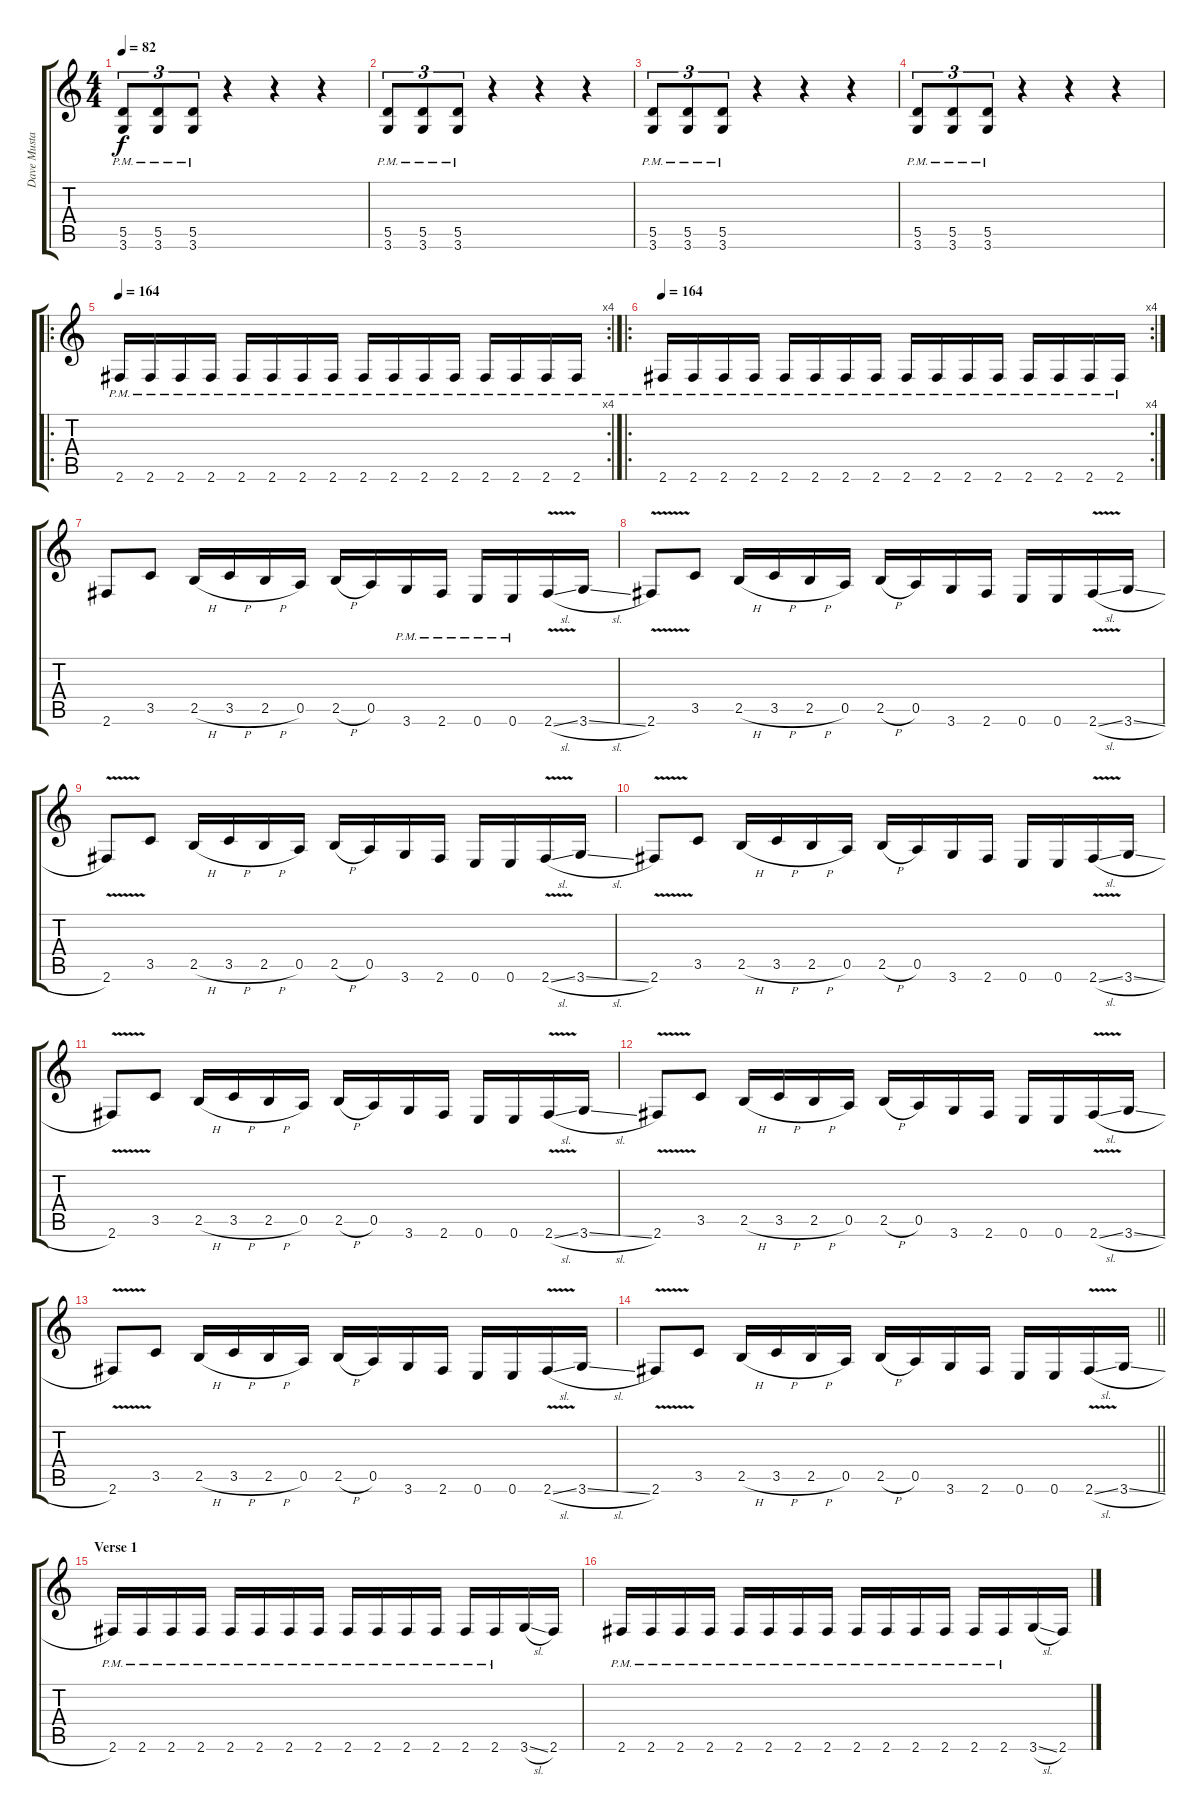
\track ("Dave Mustaine " "Dave Musta") {instrument distortionguitar}
\staff {score tabs}
\tuning (E4 B3 G3 D3 A2 E2) {hide}
\ts (4 4)
\tempo 82
\clef g2
\ks c
(5.5{pm} 3.6{pm}).8{tu (3 2) dy f} (5.5{pm} 3.6{pm}).8{tu (3 2)} (5.5{pm} 3.6{pm}).8{tu (3 2)} r.4 r.4 r.4 |
(5.5{pm} 3.6{pm}).8{tu (3 2)} (5.5{pm} 3.6{pm}).8{tu (3 2)} (5.5{pm} 3.6{pm}).8{tu (3 2)} r.4 r.4 r.4 |
(5.5{pm} 3.6{pm}).8{tu (3 2)} (5.5{pm} 3.6{pm}).8{tu (3 2)} (5.5{pm} 3.6{pm}).8{tu (3 2)} r.4 r.4 r.4 |
(5.5{pm} 3.6{pm}).8{tu (3 2)} (5.5{pm} 3.6{pm}).8{tu (3 2)} (5.5{pm} 3.6{pm}).8{tu (3 2)} r.4 r.4 r.4 |
\ro
\rc 4
\tempo 164
2.6{pm}.16{balance 11} 2.6{pm}.16 2.6{pm}.16 2.6{pm}.16 2.6{pm}.16 2.6{pm}.16 2.6{pm}.16 2.6{pm}.16 2.6{pm}.16 2.6{pm}.16 2.6{pm}.16 2.6{pm}.16 2.6{pm}.16 2.6{pm}.16 2.6{pm}.16 2.6{pm}.16 |
\ro
\rc 4
\tempo 164
2.6{pm}.16 2.6{pm}.16 2.6{pm}.16 2.6{pm}.16 2.6{pm}.16 2.6{pm}.16 2.6{pm}.16 2.6{pm}.16 2.6{pm}.16 2.6{pm}.16 2.6{pm}.16 2.6{pm}.16 2.6{pm}.16 2.6{pm}.16 2.6{pm}.16 2.6{pm}.16 |
2.6.8 3.5.8 2.5{h}.16 3.5{h}.16 2.5{h}.16 0.5.16 2.5{h}.16 0.5.16 3.6{pm}.16 2.6{pm}.16 0.6{pm}.16 0.6{pm}.16 2.6{v sl}.16 3.6{sl}.16 |
2.6{v}.8 3.5.8 2.5{h}.16 3.5{h}.16 2.5{h}.16 0.5.16 2.5{h}.16 0.5.16 3.6.16 2.6.16 0.6.16 0.6.16 2.6{v sl}.16 3.6{sl}.16 |
2.6{v}.8 3.5.8 2.5{h}.16 3.5{h}.16 2.5{h}.16 0.5.16 2.5{h}.16 0.5.16 3.6.16 2.6.16 0.6.16 0.6.16 2.6{v sl}.16 3.6{sl}.16 |
2.6{v}.8 3.5.8 2.5{h}.16 3.5{h}.16 2.5{h}.16 0.5.16 2.5{h}.16 0.5.16 3.6.16 2.6.16 0.6.16 0.6.16 2.6{v sl}.16 3.6{sl}.16 |
2.6{v}.8 3.5.8 2.5{h}.16 3.5{h}.16 2.5{h}.16 0.5.16 2.5{h}.16 0.5.16 3.6.16 2.6.16 0.6.16 0.6.16 2.6{v sl}.16 3.6{sl}.16 |
2.6{v}.8 3.5.8 2.5{h}.16 3.5{h}.16 2.5{h}.16 0.5.16 2.5{h}.16 0.5.16 3.6.16 2.6.16 0.6.16 0.6.16 2.6{v sl}.16 3.6{sl}.16 |
2.6{v}.8 3.5.8 2.5{h}.16 3.5{h}.16 2.5{h}.16 0.5.16 2.5{h}.16 0.5.16 3.6.16 2.6.16 0.6.16 0.6.16 2.6{v sl}.16 3.6{sl}.16 |
\barLineRight lightlight
2.6{v}.8 3.5.8 2.5{h}.16 3.5{h}.16 2.5{h}.16 0.5.16 2.5{h}.16 0.5.16 3.6.16 2.6.16 0.6.16 0.6.16 2.6{v sl}.16 3.6{sl}.16 |
\section ("" "Verse 1")
2.6{pm}.16 2.6{pm}.16 2.6{pm}.16 2.6{pm}.16 2.6{pm}.16 2.6{pm}.16 2.6{pm}.16 2.6{pm}.16 2.6{pm}.16 2.6{pm}.16 2.6{pm}.16 2.6{pm}.16 2.6{pm}.16 2.6{pm}.16 3.6{sl}.16 2.6.16 |
2.6{pm}.16 2.6{pm}.16 2.6{pm}.16 2.6{pm}.16 2.6{pm}.16 2.6{pm}.16 2.6{pm}.16 2.6{pm}.16 2.6{pm}.16 2.6{pm}.16 2.6{pm}.16 2.6{pm}.16 2.6{pm}.16 2.6{pm}.16 3.6{sl}.16 2.6.16
